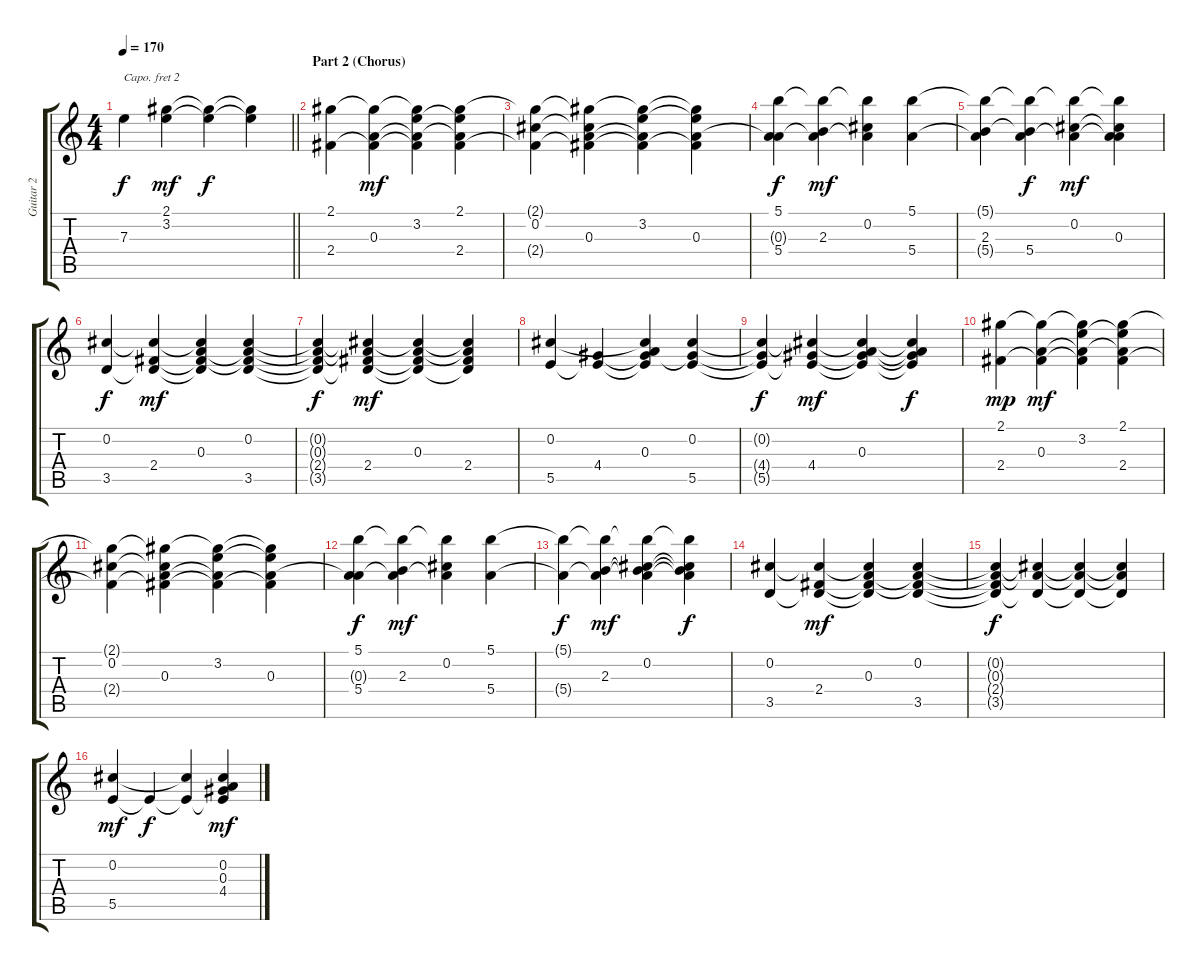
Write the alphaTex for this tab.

\track ("Guitar 2" "Guitar 2") {instrument acousticguitarnylon}
\staff {score tabs}
\capo 2
\tuning (E4 B3 G3 D3 A2 E2) {hide}
\ts (4 4)
\tempo 170
\clef g2
\barLineRight lightlight
\ks c
7.3{t}.4{dy f} (2.1 3.2).4{dy mf} (2.1{t} 3.2{t}).4{dy f} (2.1{t} 3.2{t}).4 |
\section ("" "Part 2 (Chorus)")
(2.1 2.4).4 (2.1{t} 0.3 2.4{t}).4{dy mf} (2.1{t} 3.2 0.3{t} 2.4{t}).4 (2.1 3.2{t} 0.3{t} 2.4).4 |
(2.1{t} 0.2 2.4{t}).4 (2.1{t} 0.2{t} 0.3 2.4{t}).4 (2.1{t} 3.2 0.3{t} 2.4{t}).4 (2.1{t} 3.2{t} 0.3 2.4{t}).4 |
(5.1 0.3{t} 5.4).4{dy f} (5.1{t} 2.3 5.4{t}).4{dy mf} (5.1{t} 0.2 5.4{t}).4 (5.1 5.4).4 |
(5.1{t} 2.3 5.4{t}).4 (5.1{t} 2.3{t} 5.4).4{dy f} (5.1{t} 0.2 5.4{t}).4{dy mf} (5.1{t} 0.2{t} 0.3 5.4{t}).4 |
(0.2 3.5).4{dy f} (0.2{t} 2.4 3.5{t}).4{dy mf} (0.2{t} 0.3 2.4{t} 3.5{t}).4 (0.2 0.3{t} 2.4{t} 3.5).4 |
(0.2{t} 0.3{t} 2.4{t} 3.5{t}).4{dy f} (0.2{t} 0.3{t} 2.4 3.5{t}).4{dy mf} (0.2{t} 0.3 2.4{t} 3.5{t}).4 (0.2{t} 0.3{t} 2.4 3.5{t}).4 |
(0.2 5.5).4 (4.4 5.5{t}).4 (0.2{t} 0.3 4.4{t} 5.5{t}).4 (0.2 4.4{t} 5.5).4 |
(0.2{t} 4.4{t} 5.5{t}).4{dy f} (0.2{t} 4.4 5.5{t}).4{dy mf} (0.2{t} 0.3 4.4{t} 5.5{t}).4 (0.2{t} 0.3{t} 4.4{t} 5.5{t}).4{dy f} |
(2.1 2.4).4{dy mp} (2.1{t} 0.3 2.4{t}).4{dy mf} (2.1{t} 3.2 0.3{t} 2.4{t}).4 (2.1 3.2{t} 0.3{t} 2.4).4 |
(2.1{t} 0.2 2.4{t}).4 (2.1{t} 0.2{t} 0.3 2.4{t}).4 (2.1{t} 3.2 0.3{t} 2.4{t}).4 (2.1{t} 3.2{t} 0.3 2.4{t}).4 |
(5.1 0.3{t} 5.4).4{dy f} (5.1{t} 2.3 5.4{t}).4{dy mf} (5.1{t} 0.2 5.4{t}).4 (5.1 5.4).4 |
(5.1{t} 5.4{t}).4{dy f} (5.1{t} 2.3 5.4{t}).4{dy mf} (5.1{t} 0.2 2.3{t} 5.4{t}).4 (5.1{t} 0.2{t} 2.3{t} 5.4{t}).4{dy f} |
(0.2 3.5).4 (0.2{t} 2.4 3.5{t}).4{dy mf} (0.2{t} 0.3 2.4{t} 3.5{t}).4 (0.2 0.3{t} 2.4{t} 3.5).4 |
(0.2{t} 0.3{t} 2.4{t} 3.5{t}).4{dy f} (0.2{t} 0.3{t} 3.5{t}).4 (0.2{t} 0.3{t} 3.5{t}).4 (0.2{t} 0.3{t} 3.5{t}).4 |
(0.2 5.5).4{dy mf} 5.5{t}.4{dy f} (0.2{t} 5.5{t}).4 (0.2 0.3 4.4 5.5{t}).4{dy mf}
